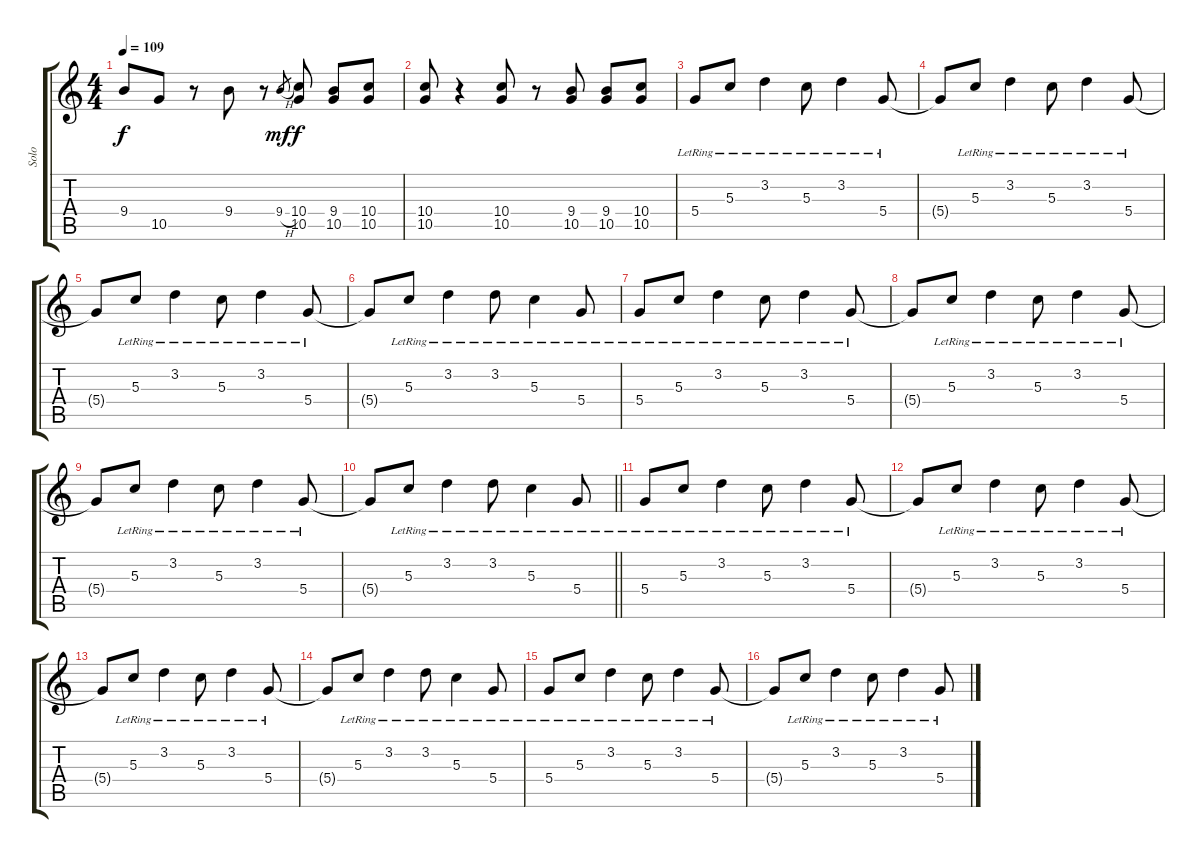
\track ("Solo" "Solo") {instrument electricguitarclean}
\staff {score tabs}
\tuning (E4 B3 G3 D3 A2 E2) {hide}
\ts (4 4)
\tempo 109
\clef g2
\ks c
9.4.8{dy f} 10.5.8 r.8 9.4.8 r.8 9.4{h}.8{gr dy mf} (10.4 10.5).8{dy f} (9.4 10.5).8 (10.4 10.5).8 |
(10.4 10.5).8 r.4 (10.4 10.5).8 r.8 (9.4 10.5).8 (9.4 10.5).8 (10.4 10.5).8 |
5.4{lr}.8{volume 6 instrument overdrivenguitar} 5.3{lr}.8 3.2{lr}.4 5.3{lr}.8 3.2{lr}.4 5.4{lr}.8 |
5.4{t}.8 5.3{lr}.8 3.2{lr}.4 5.3{lr}.8 3.2{lr}.4 5.4{lr}.8 |
5.4{t}.8 5.3{lr}.8 3.2{lr}.4 5.3{lr}.8 3.2{lr}.4 5.4{lr}.8 |
5.4{t}.8 5.3{lr}.8 3.2{lr}.4 3.2{lr}.8 5.3{lr}.4 5.4{lr}.8 |
5.4{lr}.8 5.3{lr}.8 3.2{lr}.4 5.3{lr}.8 3.2{lr}.4 5.4{lr}.8 |
5.4{t}.8 5.3{lr}.8 3.2{lr}.4 5.3{lr}.8 3.2{lr}.4 5.4{lr}.8 |
5.4{t}.8 5.3{lr}.8 3.2{lr}.4 5.3{lr}.8 3.2{lr}.4 5.4{lr}.8 |
\barLineRight lightlight
5.4{t}.8 5.3{lr}.8 3.2{lr}.4 3.2{lr}.8 5.3{lr}.4 5.4{lr}.8 |
5.4{lr}.8 5.3{lr}.8 3.2{lr}.4 5.3{lr}.8 3.2{lr}.4 5.4{lr}.8 |
5.4{t}.8 5.3{lr}.8 3.2{lr}.4 5.3{lr}.8 3.2{lr}.4 5.4{lr}.8 |
5.4{t}.8 5.3{lr}.8 3.2{lr}.4 5.3{lr}.8 3.2{lr}.4 5.4{lr}.8 |
5.4{t}.8 5.3{lr}.8 3.2{lr}.4 3.2{lr}.8 5.3{lr}.4 5.4{lr}.8 |
5.4{lr}.8 5.3{lr}.8 3.2{lr}.4 5.3{lr}.8 3.2{lr}.4 5.4{lr}.8 |
5.4{t}.8 5.3{lr}.8 3.2{lr}.4 5.3{lr}.8 3.2{lr}.4 5.4{lr}.8
